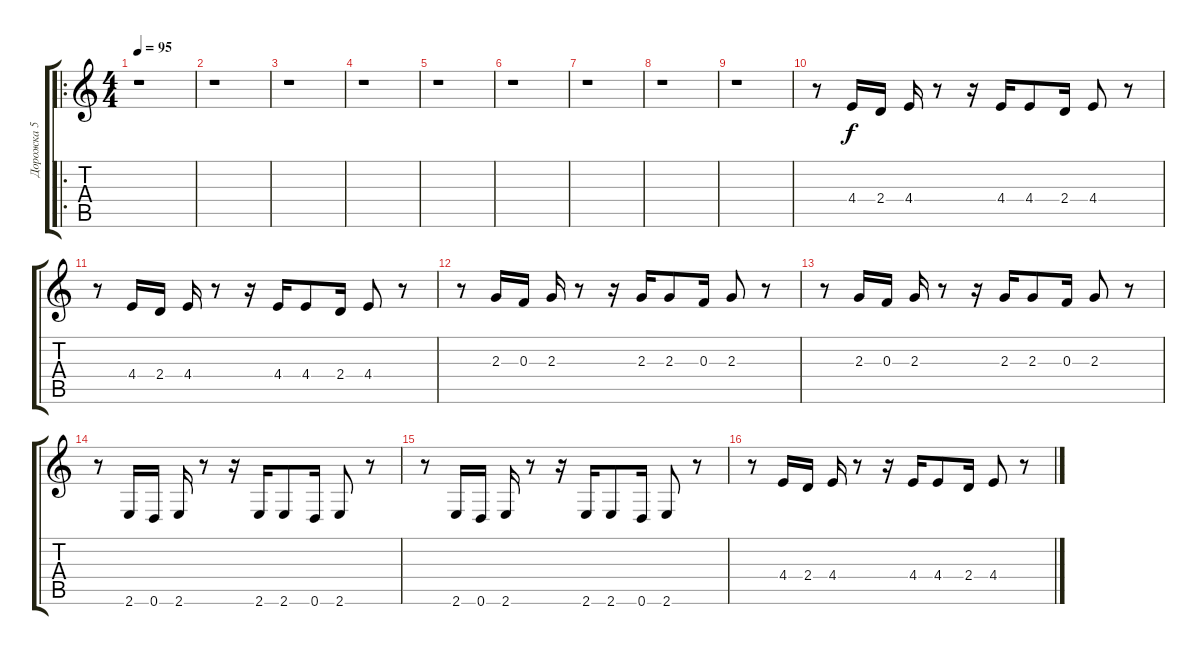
\track ("Дорожка 5" "Дорожка 5") {instrument guitarharmonics}
\staff {score tabs}
\tuning (D4 A3 F3 C3 G2 D2) {hide}
\ro
\ts (4 4)
\tempo 95
\clef g2
\ks c
r.1{dy f instrument guitarharmonics} |
r.1 |
r.1 |
r.1 |
r.1 |
r.1 |
r.1 |
r.1 |
r.1 |
r.8 4.4.16 2.4.16 4.4.16 r.8 r.16 4.4.16 4.4.8 2.4.16 4.4.8 r.8 |
r.8 4.4.16 2.4.16 4.4.16 r.8 r.16 4.4.16 4.4.8 2.4.16 4.4.8 r.8 |
r.8 2.3.16 0.3.16 2.3.16 r.8 r.16 2.3.16 2.3.8 0.3.16 2.3.8 r.8 |
r.8 2.3.16 0.3.16 2.3.16 r.8 r.16 2.3.16 2.3.8 0.3.16 2.3.8 r.8 |
r.8 2.6.16 0.6.16 2.6.16 r.8 r.16 2.6.16 2.6.8 0.6.16 2.6.8 r.8 |
r.8 2.6.16 0.6.16 2.6.16 r.8 r.16 2.6.16 2.6.8 0.6.16 2.6.8 r.8 |
r.8 4.4.16 2.4.16 4.4.16 r.8 r.16 4.4.16 4.4.8 2.4.16 4.4.8 r.8
